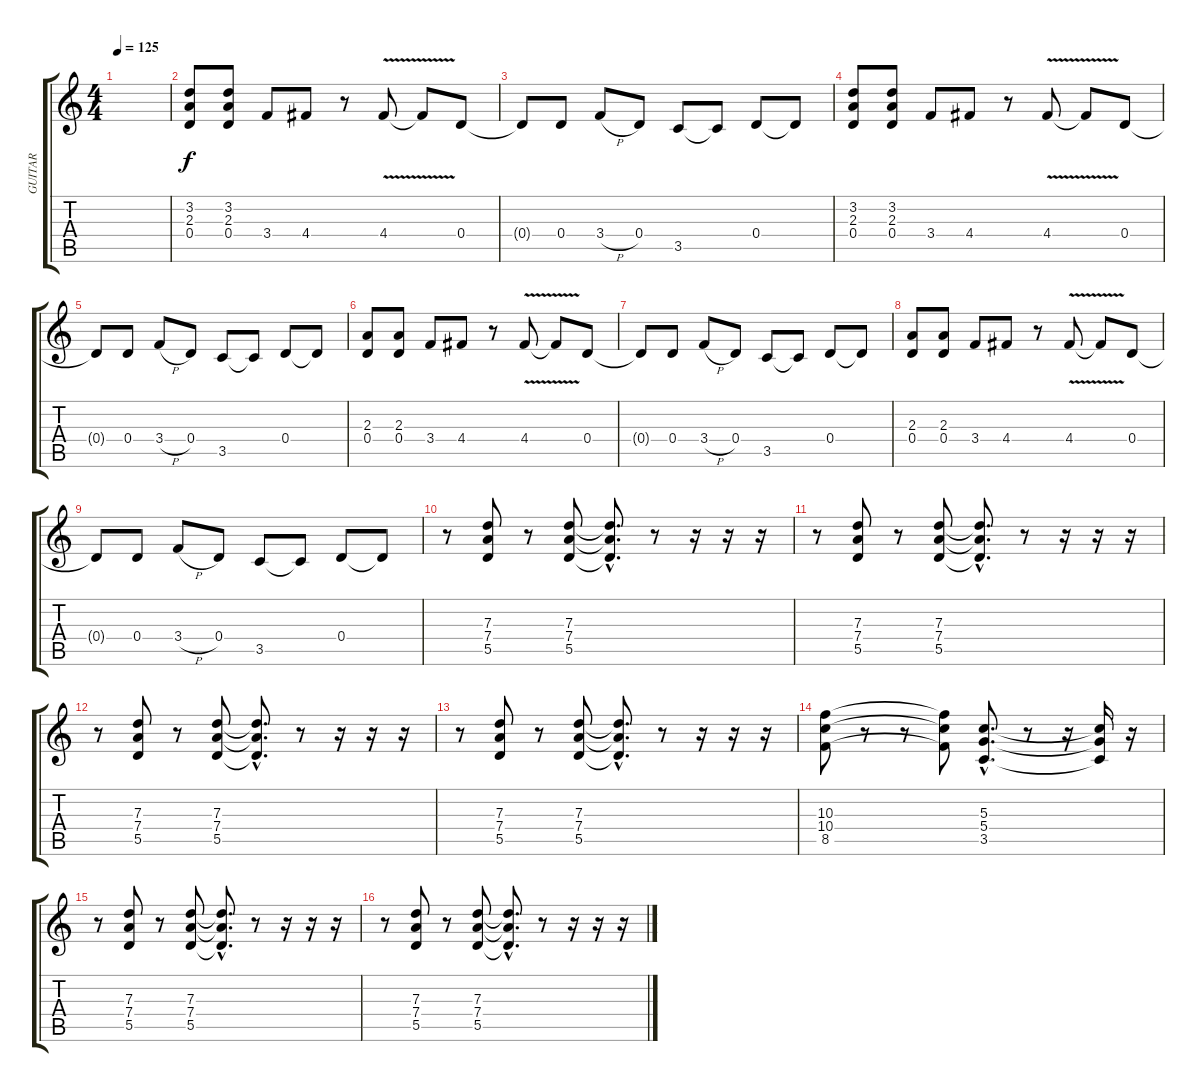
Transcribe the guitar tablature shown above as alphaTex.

\track ("GUITAR" "GUITAR") {instrument distortionguitar}
\staff {score tabs}
\tuning (E4 B3 G3 D3 A2 E2) {hide}
\ts (4 4)
\tempo 125
\clef g2
\ks c
|
(3.2 2.3 0.4).8 (3.2 2.3 0.4).8 3.4.8 4.4.8 r.8 4.4{v}.8 4.4{t}.8 0.4.8 |
0.4{t}.8 0.4.8 3.4{h}.8 0.4.8 3.5.8 3.5{t}.8 0.4.8 0.4{t}.8 |
(3.2 2.3 0.4).8 (3.2 2.3 0.4).8 3.4.8 4.4.8 r.8 4.4{v}.8 4.4{t}.8 0.4.8 |
0.4{t}.8 0.4.8 3.4{h}.8 0.4.8 3.5.8 3.5{t}.8 0.4.8 0.4{t}.8 |
(2.3 0.4).8 (2.3 0.4).8 3.4.8 4.4.8 r.8 4.4{v}.8 4.4{t}.8 0.4.8 |
0.4{t}.8 0.4.8 3.4{h}.8 0.4.8 3.5.8 3.5{t}.8 0.4.8 0.4{t}.8 |
(2.3 0.4).8 (2.3 0.4).8 3.4.8 4.4.8 r.8 4.4{v}.8 4.4{t}.8 0.4.8 |
0.4{t}.8 0.4.8 3.4{h}.8 0.4.8 3.5.8 3.5{t}.8 0.4.8 0.4{t}.8 |
r.8 (7.3 7.4 5.5).8 r.8 (7.3 7.4 5.5).8 (7.3{hac t} 7.4{hac t} 5.5{hac t}).8{d} r.8 r.16 r.16 r.16 |
r.8 (7.3 7.4 5.5).8 r.8 (7.3 7.4 5.5).8 (7.3{hac t} 7.4{hac t} 5.5{hac t}).8{d} r.8 r.16 r.16 r.16 |
r.8 (7.3 7.4 5.5).8 r.8 (7.3 7.4 5.5).8 (7.3{hac t} 7.4{hac t} 5.5{hac t}).8{d} r.8 r.16 r.16 r.16 |
r.8 (7.3 7.4 5.5).8 r.8 (7.3 7.4 5.5).8 (7.3{hac t} 7.4{hac t} 5.5{hac t}).8{d} r.8 r.16 r.16 r.16 |
(10.3 10.4 8.5).8 r.8 r.8 (10.3{t} 10.4{t} 8.5{t}).8 (5.3{hac} 5.4{hac} 3.5{hac}).8{d} r.8 r.16 (5.3{t} 5.4{t} 3.5{t}).16 r.16 |
r.8 (7.3 7.4 5.5).8 r.8 (7.3 7.4 5.5).8 (7.3{hac t} 7.4{hac t} 5.5{hac t}).8{d instrument overdrivenguitar} r.8 r.16 r.16 r.16 |
r.8 (7.3 7.4 5.5).8 r.8 (7.3 7.4 5.5).8 (7.3{hac t} 7.4{hac t} 5.5{hac t}).8{d} r.8 r.16 r.16 r.16
